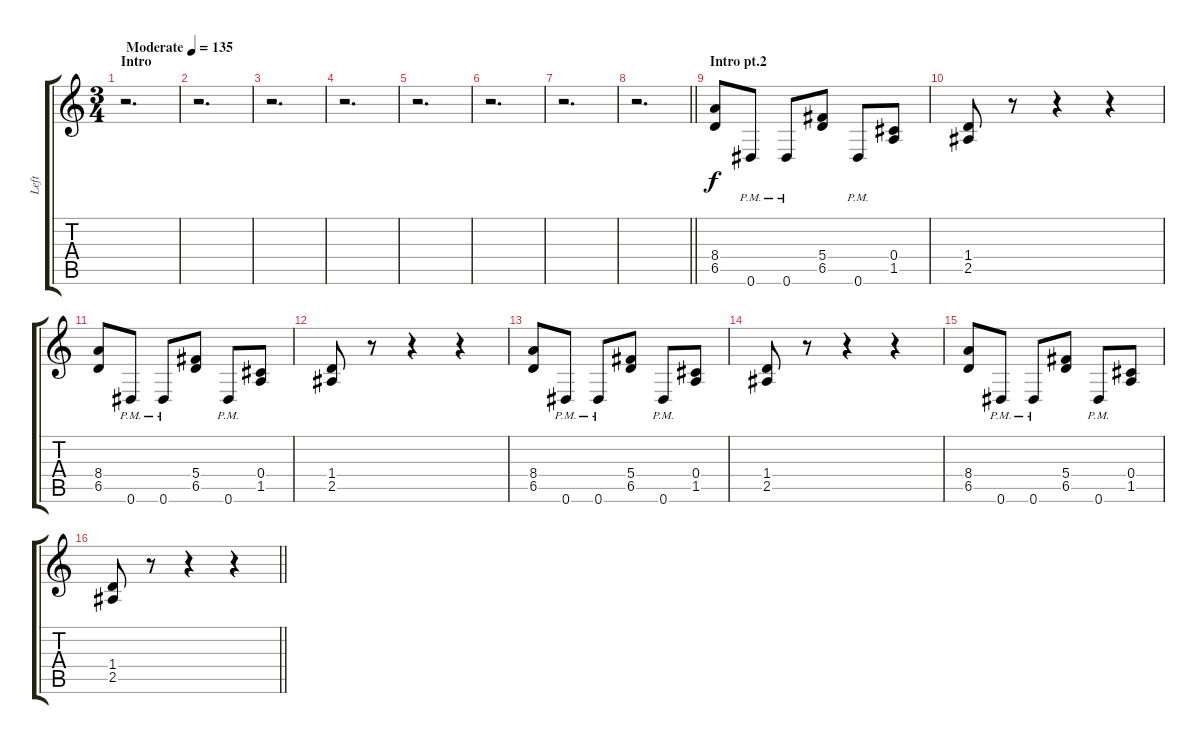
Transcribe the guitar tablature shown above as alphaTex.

\track ("Left" "Left") {instrument distortionguitar}
\staff {score tabs}
\tuning (Eb4 Bb3 Gb3 Db3 Ab2 Eb2) {hide}
\ts (3 4)
\section ("" "Intro")
\tempo (135 "Moderate")
\clef g2
\ks c
r.2{d dy f instrument distortionguitar} |
r.2{d} |
r.2{d} |
r.2{d} |
r.2{d} |
r.2{d} |
r.2{d} |
\barLineRight lightlight
r.2{d} |
\section ("" "Intro pt.2")
(8.4 6.5).8 0.6{pm}.8 0.6{pm}.8 (5.4 6.5).8 0.6{pm}.8 (0.4 1.5).8 |
(1.4 2.5).8 r.8 r.4 r.4 |
(8.4 6.5).8 0.6{pm}.8 0.6{pm}.8 (5.4 6.5).8 0.6{pm}.8 (0.4 1.5).8 |
(1.4 2.5).8 r.8 r.4 r.4 |
(8.4 6.5).8 0.6{pm}.8 0.6{pm}.8 (5.4 6.5).8 0.6{pm}.8 (0.4 1.5).8 |
(1.4 2.5).8 r.8 r.4 r.4 |
(8.4 6.5).8 0.6{pm}.8 0.6{pm}.8 (5.4 6.5).8 0.6{pm}.8 (0.4 1.5).8 |
\barLineRight lightlight
(1.4 2.5).8 r.8 r.4 r.4
